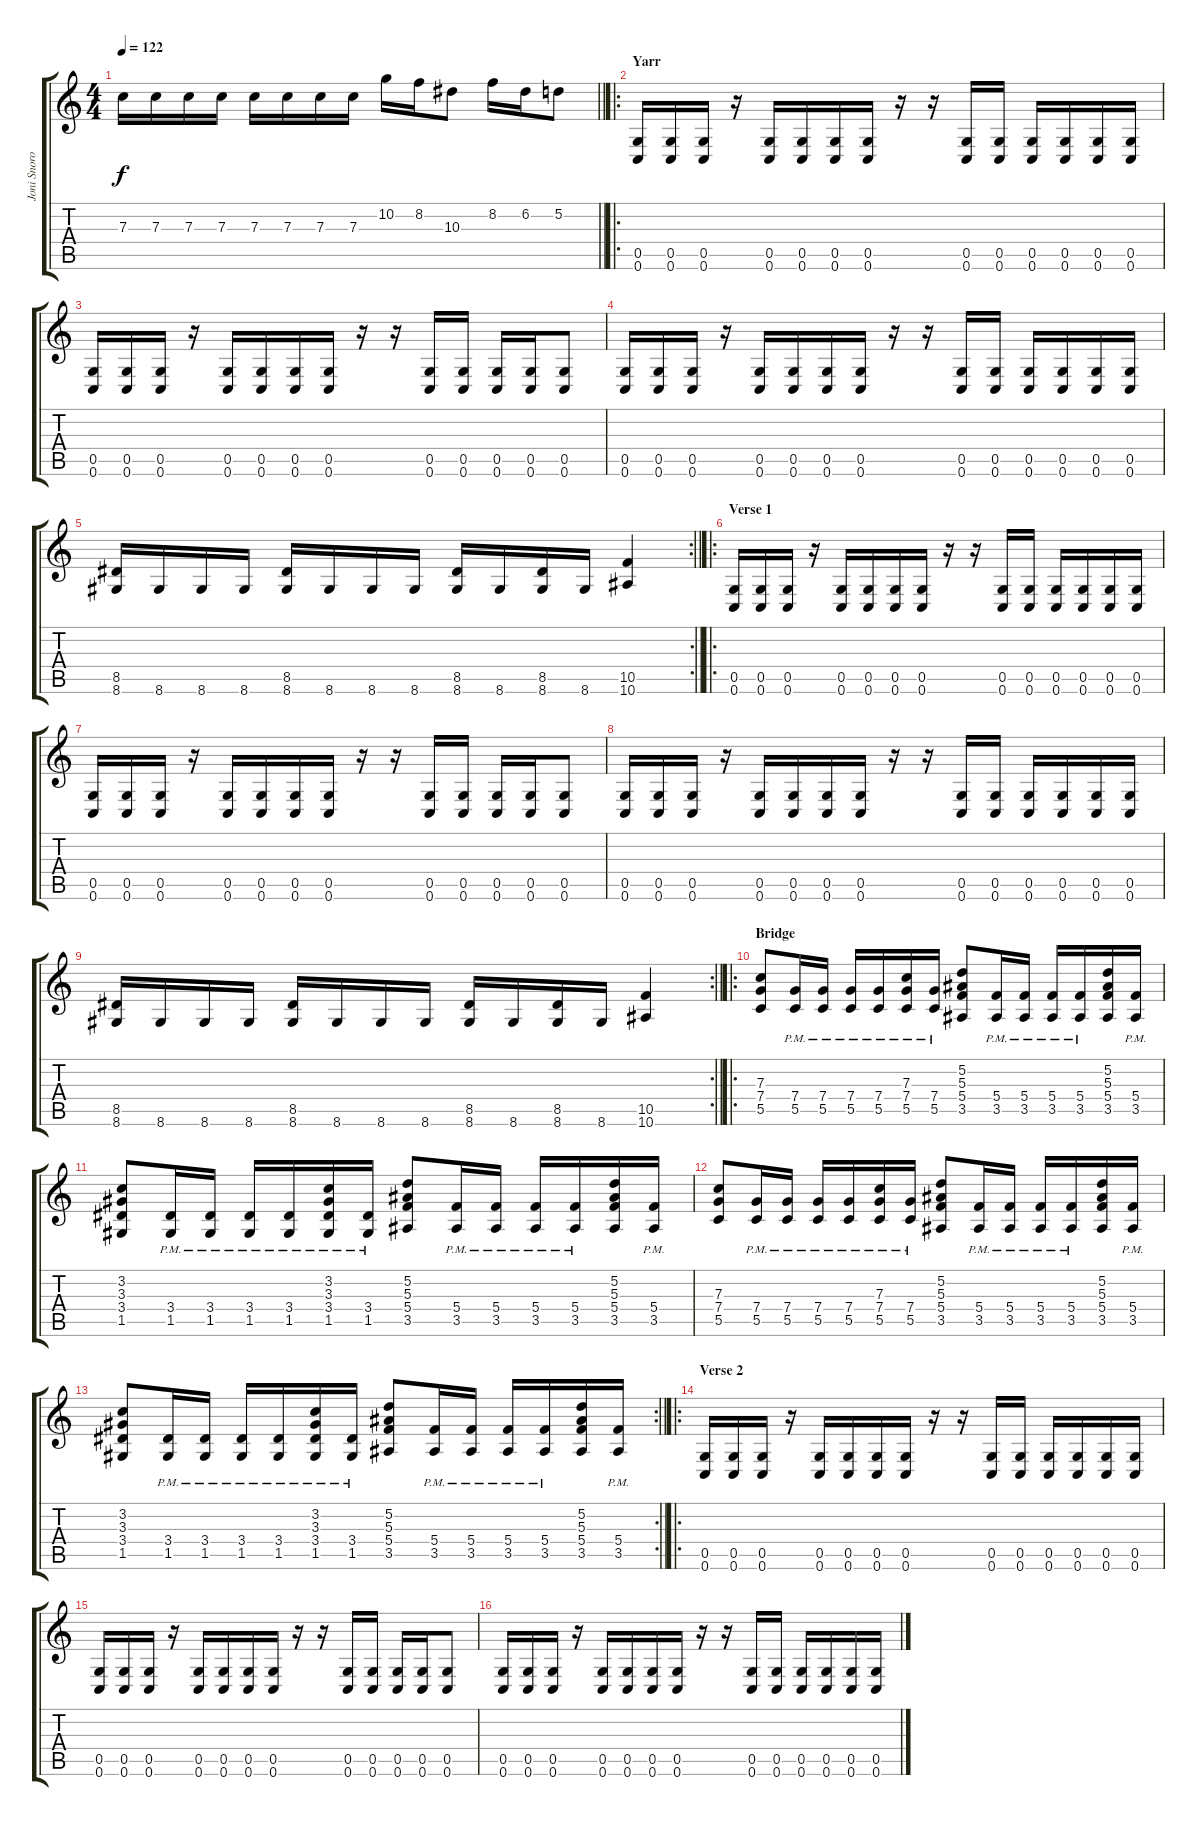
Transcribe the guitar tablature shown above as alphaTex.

\track ("Joni Snoro - Guitar" "Joni Snoro") {instrument distortionguitar}
\staff {score tabs}
\tuning (D4 A3 F3 C3 G2 C2) {hide}
\ts (4 4)
\tempo 122
\clef g2
\barLineRight lightlight
\ks c
7.3.16{dy f} 7.3.16 7.3.16 7.3.16 7.3.16 7.3.16 7.3.16 7.3.16 10.2.16 8.2.16 10.3.8 8.2.16 6.2.16 5.2.8 |
\ro
\section ("" "Yarr")
(0.5 0.6).16 (0.5 0.6).16 (0.5 0.6).16 r.16 (0.5 0.6).16 (0.5 0.6).16 (0.5 0.6).16 (0.5 0.6).16 r.16 r.16 (0.5 0.6).16 (0.5 0.6).16 (0.5 0.6).16 (0.5 0.6).16 (0.5 0.6).16 (0.5 0.6).16 |
(0.5 0.6).16 (0.5 0.6).16 (0.5 0.6).16 r.16 (0.5 0.6).16 (0.5 0.6).16 (0.5 0.6).16 (0.5 0.6).16 r.16 r.16 (0.5 0.6).16 (0.5 0.6).16 (0.5 0.6).16 (0.5 0.6).16 (0.5 0.6).8 |
(0.5 0.6).16 (0.5 0.6).16 (0.5 0.6).16 r.16 (0.5 0.6).16 (0.5 0.6).16 (0.5 0.6).16 (0.5 0.6).16 r.16 r.16 (0.5 0.6).16 (0.5 0.6).16 (0.5 0.6).16 (0.5 0.6).16 (0.5 0.6).16 (0.5 0.6).16 |
\rc 2
\barLineRight lightlight
(8.5 8.6).16 8.6.16 8.6.16 8.6.16 (8.5 8.6).16 8.6.16 8.6.16 8.6.16 (8.5 8.6).16 8.6.16 (8.5 8.6).16 8.6.16 (10.5 10.6).4 |
\ro
\section ("" "Verse 1")
(0.5 0.6).16 (0.5 0.6).16 (0.5 0.6).16 r.16 (0.5 0.6).16 (0.5 0.6).16 (0.5 0.6).16 (0.5 0.6).16 r.16 r.16 (0.5 0.6).16 (0.5 0.6).16 (0.5 0.6).16 (0.5 0.6).16 (0.5 0.6).16 (0.5 0.6).16 |
(0.5 0.6).16 (0.5 0.6).16 (0.5 0.6).16 r.16 (0.5 0.6).16 (0.5 0.6).16 (0.5 0.6).16 (0.5 0.6).16 r.16 r.16 (0.5 0.6).16 (0.5 0.6).16 (0.5 0.6).16 (0.5 0.6).16 (0.5 0.6).8 |
(0.5 0.6).16 (0.5 0.6).16 (0.5 0.6).16 r.16 (0.5 0.6).16 (0.5 0.6).16 (0.5 0.6).16 (0.5 0.6).16 r.16 r.16 (0.5 0.6).16 (0.5 0.6).16 (0.5 0.6).16 (0.5 0.6).16 (0.5 0.6).16 (0.5 0.6).16 |
\rc 2
\barLineRight lightlight
(8.5 8.6).16 8.6.16 8.6.16 8.6.16 (8.5 8.6).16 8.6.16 8.6.16 8.6.16 (8.5 8.6).16 8.6.16 (8.5 8.6).16 8.6.16 (10.5 10.6).4 |
\ro
\section ("" "Bridge")
(7.3 7.4 5.5).8 (7.4{pm} 5.5{pm}).16 (7.4{pm} 5.5{pm}).16 (7.4{pm} 5.5{pm}).16 (7.4{pm} 5.5{pm}).16 (7.3 7.4 5.5{pm}).16 (7.4{pm} 5.5{pm}).16 (5.2 5.3 5.4 3.5).8 (5.4{pm} 3.5{pm}).16 (5.4{pm} 3.5{pm}).16 (5.4{pm} 3.5{pm}).16 (5.4{pm} 3.5{pm}).16 (5.2 5.3 5.4 3.5).16 (5.4{pm} 3.5{pm}).16 |
(3.2 3.3 3.4 1.5).8 (3.4{pm} 1.5{pm}).16 (3.4{pm} 1.5{pm}).16 (3.4{pm} 1.5{pm}).16 (3.4{pm} 1.5{pm}).16 (3.2 3.3 3.4 1.5{pm}).16 (3.4{pm} 1.5{pm}).16 (5.2 5.3 5.4 3.5).8 (5.4{pm} 3.5{pm}).16 (5.4{pm} 3.5{pm}).16 (5.4{pm} 3.5{pm}).16 (5.4{pm} 3.5{pm}).16 (5.2 5.3 5.4 3.5).16 (5.4{pm} 3.5{pm}).16 |
(7.3 7.4 5.5).8 (7.4{pm} 5.5{pm}).16 (7.4{pm} 5.5{pm}).16 (7.4{pm} 5.5{pm}).16 (7.4{pm} 5.5{pm}).16 (7.3 7.4 5.5{pm}).16 (7.4{pm} 5.5{pm}).16 (5.2 5.3 5.4 3.5).8 (5.4{pm} 3.5{pm}).16 (5.4{pm} 3.5{pm}).16 (5.4{pm} 3.5{pm}).16 (5.4{pm} 3.5{pm}).16 (5.2 5.3 5.4 3.5).16 (5.4{pm} 3.5{pm}).16 |
\rc 2
\barLineRight lightlight
(3.2 3.3 3.4 1.5).8 (3.4{pm} 1.5{pm}).16 (3.4{pm} 1.5{pm}).16 (3.4{pm} 1.5{pm}).16 (3.4{pm} 1.5{pm}).16 (3.2 3.3 3.4 1.5{pm}).16 (3.4{pm} 1.5{pm}).16 (5.2 5.3 5.4 3.5).8 (5.4{pm} 3.5{pm}).16 (5.4{pm} 3.5{pm}).16 (5.4{pm} 3.5{pm}).16 (5.4{pm} 3.5{pm}).16 (5.2 5.3 5.4 3.5).16 (5.4{pm} 3.5{pm}).16 |
\ro
\section ("" "Verse 2")
(0.5 0.6).16 (0.5 0.6).16 (0.5 0.6).16 r.16 (0.5 0.6).16 (0.5 0.6).16 (0.5 0.6).16 (0.5 0.6).16 r.16 r.16 (0.5 0.6).16 (0.5 0.6).16 (0.5 0.6).16 (0.5 0.6).16 (0.5 0.6).16 (0.5 0.6).16 |
(0.5 0.6).16 (0.5 0.6).16 (0.5 0.6).16 r.16 (0.5 0.6).16 (0.5 0.6).16 (0.5 0.6).16 (0.5 0.6).16 r.16 r.16 (0.5 0.6).16 (0.5 0.6).16 (0.5 0.6).16 (0.5 0.6).16 (0.5 0.6).8 |
(0.5 0.6).16 (0.5 0.6).16 (0.5 0.6).16 r.16 (0.5 0.6).16 (0.5 0.6).16 (0.5 0.6).16 (0.5 0.6).16 r.16 r.16 (0.5 0.6).16 (0.5 0.6).16 (0.5 0.6).16 (0.5 0.6).16 (0.5 0.6).16 (0.5 0.6).16
